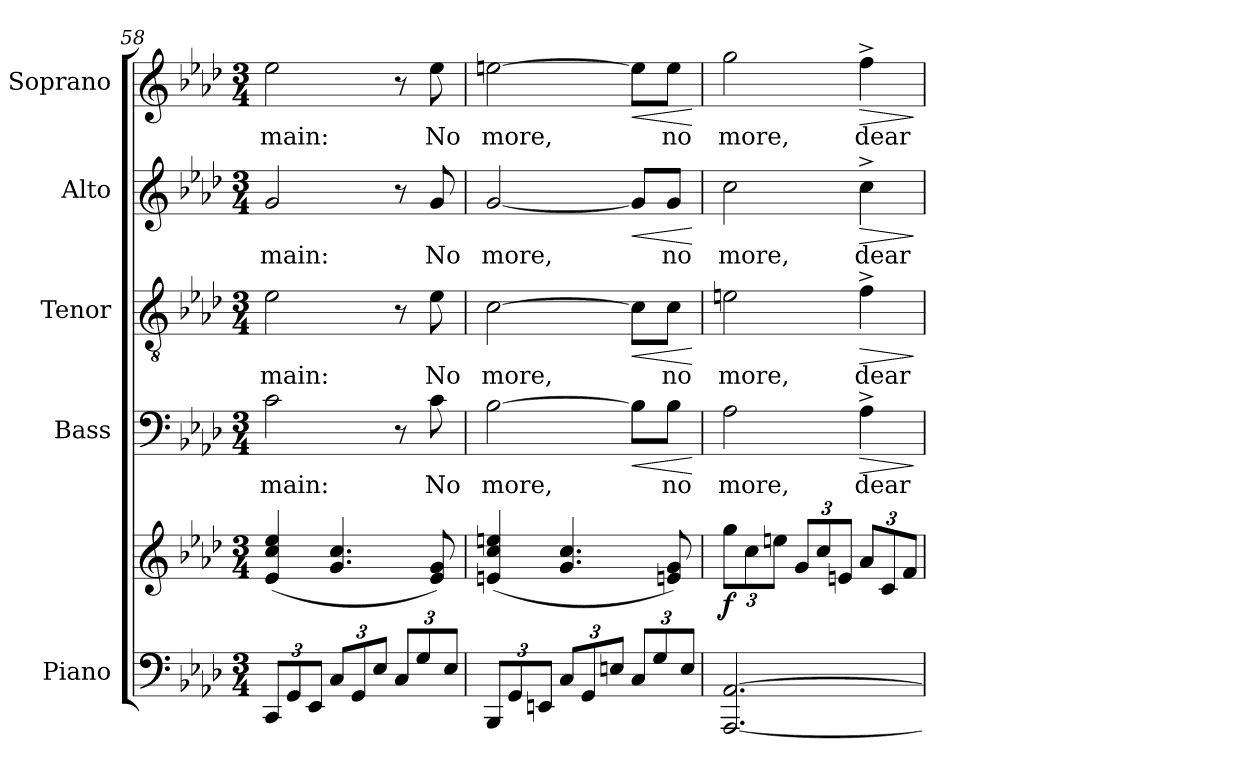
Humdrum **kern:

**kern	**kern	**dynam	**kern	**text	**dynam	**kern	**text	**dynam	**kern	**text	**dynam	**kern	**text	**dynam
*part5	*part5	*part5	*part4	*part4	*part4	*part3	*part3	*part3	*part2	*part2	*part2	*part1	*part1	*part1
*staff6	*staff5	*staff5/6	*staff4	*staff4	*staff4	*staff3	*staff3	*staff3	*staff2	*staff2	*staff2	*staff1	*staff1	*staff1
*I"Piano	*	*	*I"Bass	*	*	*I"Tenor	*	*	*I"Alto	*	*	*I"Soprano	*	*
*I'Pno.	*	*	*I'B.	*	*	*I'T.	*	*	*I'A.	*	*	*I'S.	*	*
*clefF4	*clefG2	*	*clefF4	*	*	*clefGv2	*	*	*clefG2	*	*	*clefG2	*	*
*k[b-e-a-d-]	*k[b-e-a-d-]	*	*k[b-e-a-d-]	*	*	*k[b-e-a-d-]	*	*	*k[b-e-a-d-]	*	*	*k[b-e-a-d-]	*	*
*M3/4	*M3/4	*	*M3/4	*	*	*M3/4	*	*	*M3/4	*	*	*M3/4	*	*
*Xbrackettup	*	*	*	*	*	*	*	*	*	*	*	*	*	*
=58	=58	=58	=58	=58	=58	=58	=58	=58	=58	=58	=58	=58	=58	=58
12CC/L	(>4e-/ 4cc/ 4ee-/	.	2c\	main:	.	2e-\	main:	.	2g/	main:	.	2ee-\	main:	.
12GG/	.	.	.	.	.	.	.	.	.	.	.	.	.	.
12EE-/J	.	.	.	.	.	.	.	.	.	.	.	.	.	.
12C/L	4.g/ 4.cc/	.	.	.	.	.	.	.	.	.	.	.	.	.
12GG/	.	.	.	.	.	.	.	.	.	.	.	.	.	.
12E-/J	.	.	.	.	.	.	.	.	.	.	.	.	.	.
12C/L	.	.	8r	.	.	8r	.	.	8r	.	.	8r	.	.
12G/	.	.	.	.	.	.	.	.	.	.	.	.	.	.
.	8e-/ 8g/)	.	8c\	No	.	8e-\	No	.	8g/	No	.	8ee-\	No	.
12E-/J	.	.	.	.	.	.	.	.	.	.	.	.	.	.
=59	=59	=59	=59	=59	=59	=59	=59	=59	=59	=59	=59	=59	=59	=59
12BBB-/L	(>4en/ 4cc/ 4een/	.	[2B-\	more,	.	[2c\	more,	.	[2g/	more,	.	[2een\	more,	.
12GG/	.	.	.	.	.	.	.	.	.	.	.	.	.	.
12EEn/J	.	.	.	.	.	.	.	.	.	.	.	.	.	.
12C/L	4.g/ 4.cc/	.	.	.	.	.	.	.	.	.	.	.	.	.
12GG/	.	.	.	.	.	.	.	.	.	.	.	.	.	.
12En/J	.	.	.	.	.	.	.	.	.	.	.	.	.	.
!	!	!	!	!	!LO:HP:b	!	!	!LO:HP:b	!	!	!LO:HP:b	!	!	!LO:HP:b
12C/L	.	.	8B-\L]	.	<	8c\L]	.	<	8g/L]	.	<	8ee\L]	.	<
12G/	.	.	.	.	.	.	.	.	.	.	.	.	.	.
.	8en/ 8g/)	.	8B-\J	no	.	8c\J	no	.	8g/J	no	.	8ee\J	no	.
12E/J	.	.	.	.	.	.	.	.	.	.	.	.	.	.
.	.	.	.	.	[	.	.	[	.	.	[	.	.	[
=60	=60	=60	=60	=60	=60	=60	=60	=60	=60	=60	=60	=60	=60	=60
*	*Xbrackettup	*	*	*	*	*	*	*	*	*	*	*	*	*
!	!	!LO:DY:b	!	!	!	!	!	!	!	!	!	!	!	!
[2.AAA-/ [2.AA-/	12gg\L	f	2A-\	more,	.	2en\	more,	.	2cc\	more,	.	2gg\	more,	.
.	12cc\	.	.	.	.	.	.	.	.	.	.	.	.	.
.	12een\J	.	.	.	.	.	.	.	.	.	.	.	.	.
.	12g/L	.	.	.	.	.	.	.	.	.	.	.	.	.
.	12cc/	.	.	.	.	.	.	.	.	.	.	.	.	.
.	12en/J	.	.	.	.	.	.	.	.	.	.	.	.	.
!	!	!	!	!	!LO:HP:b	!	!	!LO:HP:b	!	!	!LO:HP:b	!	!	!LO:HP:b
.	12a-/L	.	4A-^\	dear	>	4f^\	dear	>	4cc^\	dear	>	4ff^\	dear	>
.	12c/	.	.	.	.	.	.	.	.	.	.	.	.	.
.	12f/J	.	.	.	.	.	.	.	.	.	.	.	.	.
.	.	.	.	.	]	.	.	]	.	.	]	.	.	]
=	=	=	=	=	=	=	=	=	=	=	=	=	=	=
*-	*-	*-	*-	*-	*-	*-	*-	*-	*-	*-	*-	*-	*-	*-
